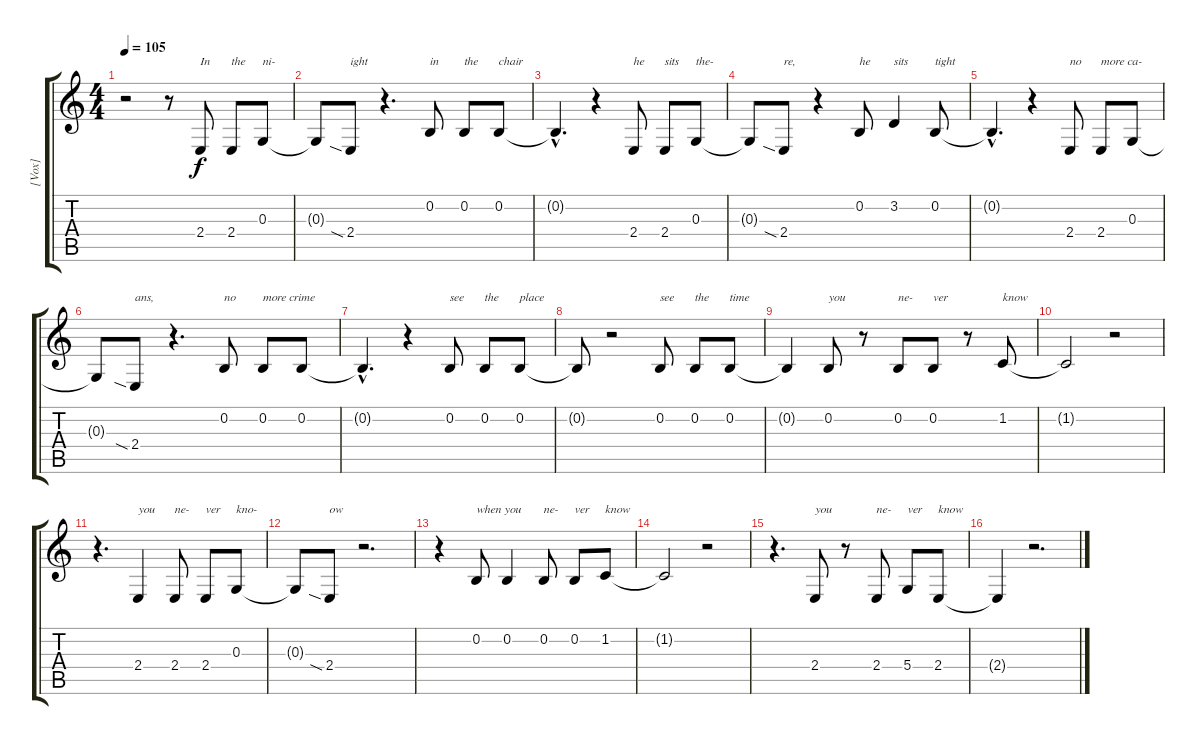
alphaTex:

\track ("[Vox]" "[Vox]") {instrument oboe}
\staff {score tabs}
\tuning (E4 B3 G3 D3 A2 E2) {hide}
\ts (4 4)
\tempo 105
\clef g2
\ks c
r.2{dy f} r.8 2.4.8{txt "In"} 2.4.8{txt "the"} 0.3.8{txt "ni-"} |
0.3{t}.8 2.4{sia}.8{txt "ight"} r.4{d} 0.2.8{txt "in"} 0.2.8{txt "the"} 0.2.8{txt "chair"} |
0.2{hac t}.4{d} r.4 2.4.8{txt "he"} 2.4.8{txt "sits"} 0.3.8{txt "the-"} |
0.3{t}.8 2.4{sia}.8{txt "re,"} r.4 0.2.8{txt "he"} 3.2.4{txt "sits"} 0.2.8{txt "tight"} |
0.2{hac t}.4{d} r.4 2.4.8{txt "no"} 2.4.8{txt "more ca-"} 0.3.8 |
0.3{t}.8 2.4{sia}.8{txt "ans,"} r.4{d} 0.2.8{txt "no"} 0.2.8{txt "more crime"} 0.2.8 |
0.2{hac t}.4{d} r.4 0.2.8{txt "see"} 0.2.8{txt "the"} 0.2.8{txt "place"} |
0.2{t}.8 r.2 0.2.8{txt "see"} 0.2.8{txt "the"} 0.2.8{txt "time"} |
0.2{t}.4 0.2.8{txt "you"} r.8 0.2.8{txt "ne-"} 0.2.8{txt "ver"} r.8 1.2.8{txt "know"} |
\section ("" "")
1.2{t}.2 r.2 |
r.4{d} 2.4.4{txt "you"} 2.4.8{txt "ne-"} 2.4.8{txt "ver"} 0.3.8{txt "kno-"} |
\section ("" "")
0.3{t}.8 2.4{sia}.8{txt "ow"} r.2{d} |
r.4 0.2.8{txt "when you"} 0.2.4 0.2.8{txt "ne-"} 0.2.8{txt "ver"} 1.2.8{txt "know"} |
\section ("" "")
1.2{t}.2 r.2 |
r.4{d} 2.4.8{txt "you"} r.8 2.4.8{txt "ne-"} 5.4.8{txt "ver"} 2.4.8{txt "know"} |
\section ("" "")
2.4{t}.4 r.2{d}
